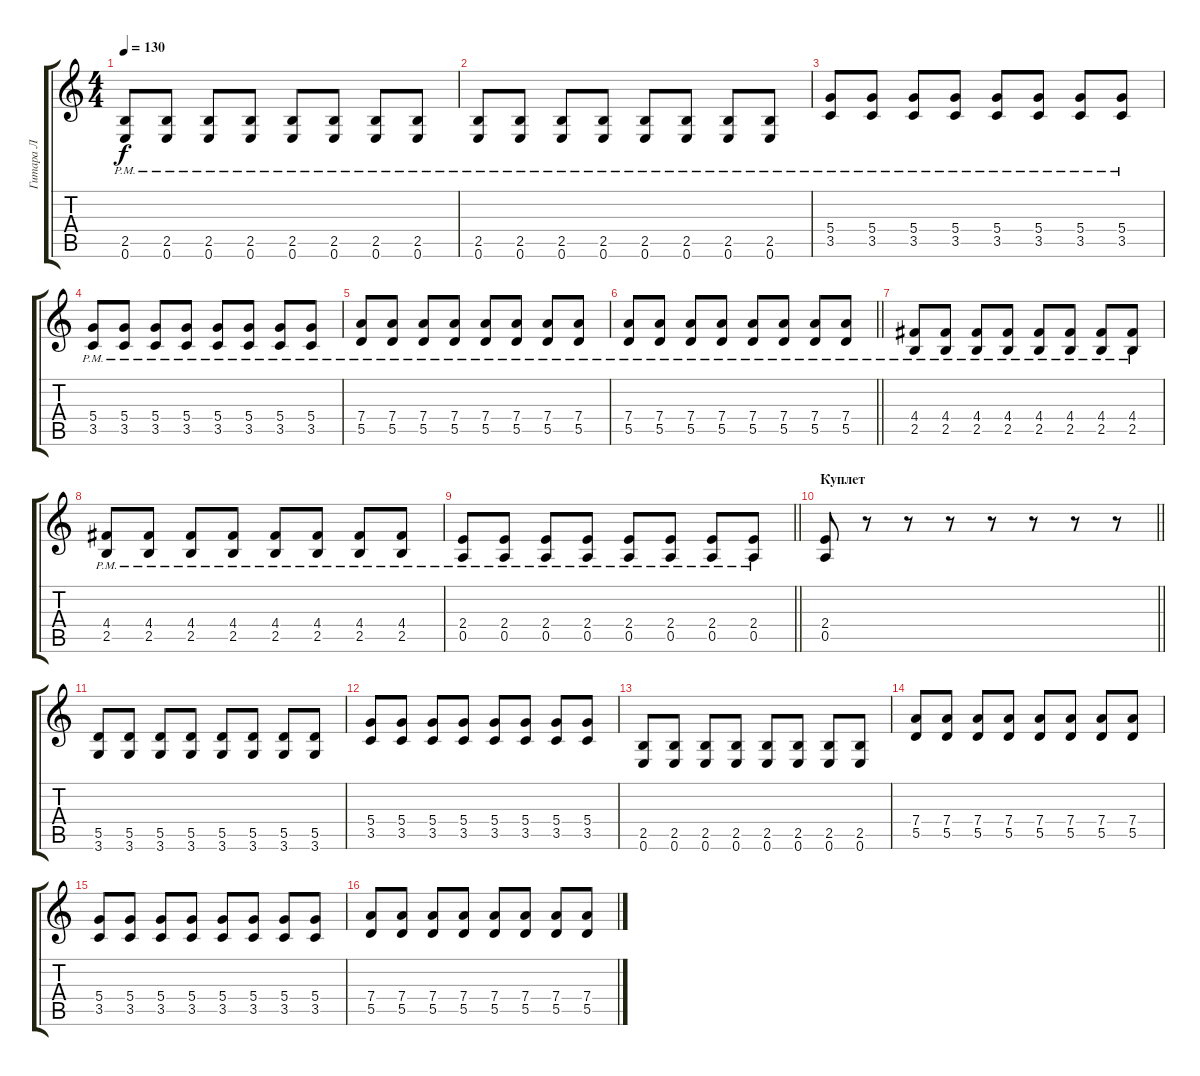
\track ("Гитара Л" "Гитара Л") {instrument distortionguitar}
\staff {score tabs}
\tuning (E4 B3 G3 D3 A2 E2) {hide}
\ts (4 4)
\tempo 130
\clef g2
\ks c
(2.5{pm} 0.6{pm}).8{dy f} (2.5{pm} 0.6{pm}).8 (2.5{pm} 0.6{pm}).8 (2.5{pm} 0.6{pm}).8 (2.5{pm} 0.6{pm}).8 (2.5{pm} 0.6{pm}).8 (2.5{pm} 0.6{pm}).8 (2.5{pm} 0.6{pm}).8 |
(2.5{pm} 0.6{pm}).8 (2.5{pm} 0.6{pm}).8 (2.5{pm} 0.6{pm}).8 (2.5{pm} 0.6{pm}).8 (2.5{pm} 0.6{pm}).8 (2.5{pm} 0.6{pm}).8 (2.5{pm} 0.6{pm}).8 (2.5{pm} 0.6{pm}).8 |
(5.4{pm} 3.5{pm}).8 (5.4{pm} 3.5{pm}).8 (5.4{pm} 3.5{pm}).8 (5.4{pm} 3.5{pm}).8 (5.4{pm} 3.5{pm}).8 (5.4{pm} 3.5{pm}).8 (5.4{pm} 3.5{pm}).8 (5.4{pm} 3.5{pm}).8 |
(5.4{pm} 3.5{pm}).8 (5.4{pm} 3.5{pm}).8 (5.4{pm} 3.5{pm}).8 (5.4{pm} 3.5{pm}).8 (5.4{pm} 3.5{pm}).8 (5.4{pm} 3.5{pm}).8 (5.4{pm} 3.5{pm}).8 (5.4{pm} 3.5{pm}).8 |
(7.4{pm} 5.5{pm}).8 (7.4{pm} 5.5{pm}).8 (7.4{pm} 5.5{pm}).8 (7.4{pm} 5.5{pm}).8 (7.4{pm} 5.5{pm}).8 (7.4{pm} 5.5{pm}).8 (7.4{pm} 5.5{pm}).8 (7.4{pm} 5.5{pm}).8 |
\barLineRight lightlight
(7.4{pm} 5.5{pm}).8 (7.4{pm} 5.5{pm}).8 (7.4{pm} 5.5{pm}).8 (7.4{pm} 5.5{pm}).8 (7.4{pm} 5.5{pm}).8 (7.4{pm} 5.5{pm}).8 (7.4{pm} 5.5{pm}).8 (7.4{pm} 5.5{pm}).8 |
(4.4{pm} 2.5{pm}).8 (4.4{pm} 2.5{pm}).8 (4.4{pm} 2.5{pm}).8 (4.4{pm} 2.5{pm}).8 (4.4{pm} 2.5{pm}).8 (4.4{pm} 2.5{pm}).8 (4.4{pm} 2.5{pm}).8 (4.4{pm} 2.5{pm}).8 |
(4.4{pm} 2.5{pm}).8 (4.4{pm} 2.5{pm}).8 (4.4{pm} 2.5{pm}).8 (4.4{pm} 2.5{pm}).8 (4.4{pm} 2.5{pm}).8 (4.4{pm} 2.5{pm}).8 (4.4{pm} 2.5{pm}).8 (4.4{pm} 2.5{pm}).8 |
\barLineRight lightlight
(2.4{pm} 0.5{pm}).8 (2.4{pm} 0.5{pm}).8 (2.4{pm} 0.5{pm}).8 (2.4{pm} 0.5{pm}).8 (2.4{pm} 0.5{pm}).8 (2.4{pm} 0.5{pm}).8 (2.4{pm} 0.5{pm}).8 (2.4{pm} 0.5{pm}).8 |
\section ("" "Куплет")
\barLineRight lightlight
(2.4 0.5).8 r.8 r.8 r.8 r.8 r.8 r.8 r.8 |
(5.5 3.6).8 (5.5 3.6).8 (5.5 3.6).8 (5.5 3.6).8 (5.5 3.6).8 (5.5 3.6).8 (5.5 3.6).8 (5.5 3.6).8 |
(5.4 3.5).8 (5.4 3.5).8 (5.4 3.5).8 (5.4 3.5).8 (5.4 3.5).8 (5.4 3.5).8 (5.4 3.5).8 (5.4 3.5).8 |
(2.5 0.6).8 (2.5 0.6).8 (2.5 0.6).8 (2.5 0.6).8 (2.5 0.6).8 (2.5 0.6).8 (2.5 0.6).8 (2.5 0.6).8 |
(7.4 5.5).8 (7.4 5.5).8 (7.4 5.5).8 (7.4 5.5).8 (7.4 5.5).8 (7.4 5.5).8 (7.4 5.5).8 (7.4 5.5).8 |
(5.4 3.5).8 (5.4 3.5).8 (5.4 3.5).8 (5.4 3.5).8 (5.4 3.5).8 (5.4 3.5).8 (5.4 3.5).8 (5.4 3.5).8 |
(7.4 5.5).8 (7.4 5.5).8 (7.4 5.5).8 (7.4 5.5).8 (7.4 5.5).8 (7.4 5.5).8 (7.4 5.5).8 (7.4 5.5).8
